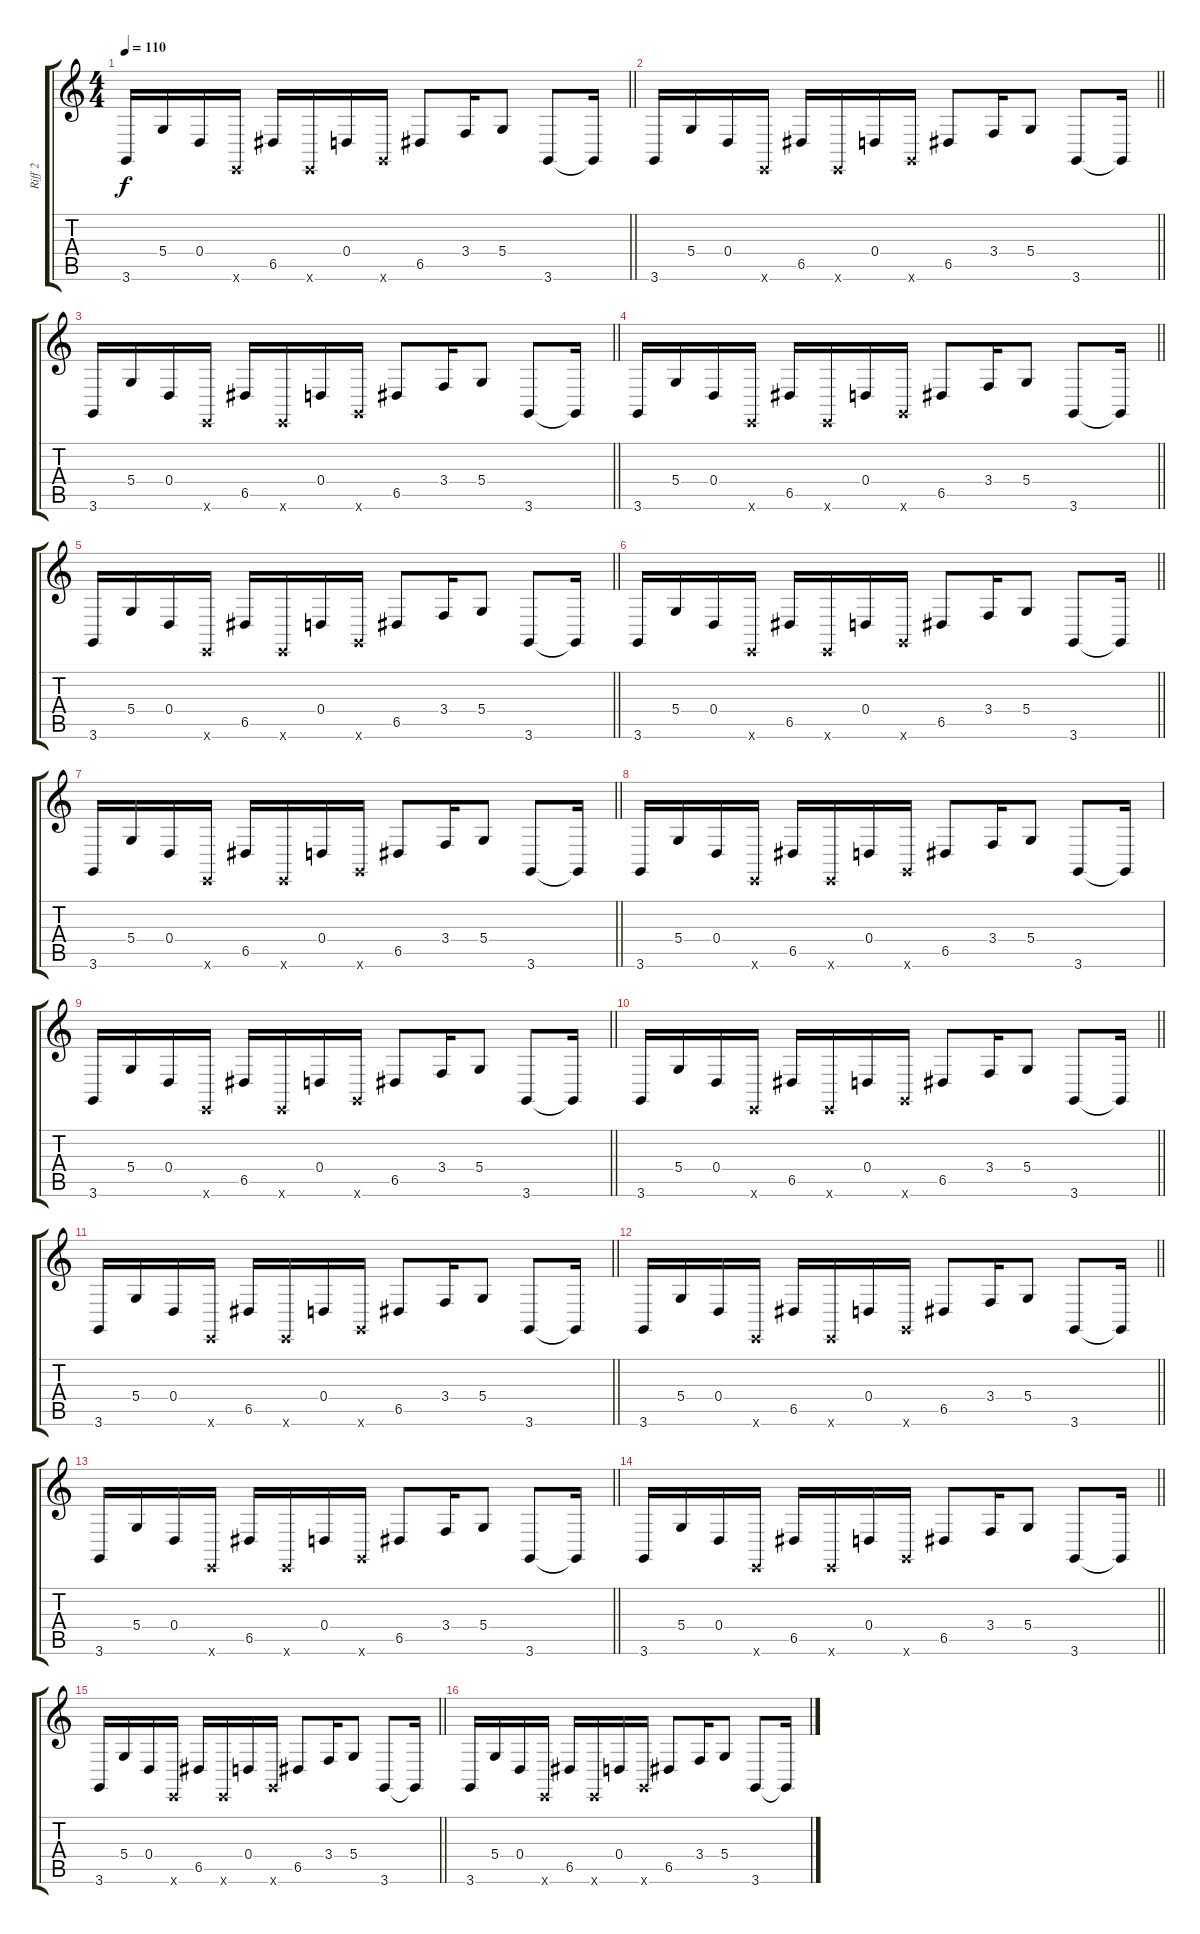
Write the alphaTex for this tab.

\track ("Riff 2" "Riff 2") {instrument lead2sawtooth}
\staff {score tabs}
\tuning (E4 B3 G3 D3 A2 E2) {hide}
\ts (4 4)
\tempo 110
\clef g2
\barLineRight lightlight
\ks c
3.6.16{dy f} 5.4.16 0.4.16 0.6{x}.16 6.5.16 0.6{x}.16 0.4.16 3.6{x}.16 6.5.8 3.4.16 5.4.8 3.6.8 3.6{t}.16 |
\barLineRight lightlight
3.6.16 5.4.16 0.4.16 0.6{x}.16 6.5.16 0.6{x}.16 0.4.16 3.6{x}.16 6.5.8 3.4.16 5.4.8 3.6.8 3.6{t}.16 |
\barLineRight lightlight
3.6.16 5.4.16 0.4.16 0.6{x}.16 6.5.16 0.6{x}.16 0.4.16 3.6{x}.16 6.5.8 3.4.16 5.4.8 3.6.8 3.6{t}.16 |
\barLineRight lightlight
3.6.16 5.4.16 0.4.16 0.6{x}.16 6.5.16 0.6{x}.16 0.4.16 3.6{x}.16 6.5.8 3.4.16 5.4.8 3.6.8 3.6{t}.16 |
\barLineRight lightlight
3.6.16 5.4.16 0.4.16 0.6{x}.16 6.5.16 0.6{x}.16 0.4.16 3.6{x}.16 6.5.8 3.4.16 5.4.8 3.6.8 3.6{t}.16 |
\barLineRight lightlight
3.6.16 5.4.16 0.4.16 0.6{x}.16 6.5.16 0.6{x}.16 0.4.16 3.6{x}.16 6.5.8 3.4.16 5.4.8 3.6.8 3.6{t}.16 |
\barLineRight lightlight
3.6.16 5.4.16 0.4.16 0.6{x}.16 6.5.16 0.6{x}.16 0.4.16 3.6{x}.16 6.5.8 3.4.16 5.4.8 3.6.8 3.6{t}.16 |
3.6.16 5.4.16 0.4.16 0.6{x}.16 6.5.16 0.6{x}.16 0.4.16 3.6{x}.16 6.5.8 3.4.16 5.4.8 3.6.8 3.6{t}.16 |
\barLineRight lightlight
3.6.16 5.4.16 0.4.16 0.6{x}.16 6.5.16 0.6{x}.16 0.4.16 3.6{x}.16 6.5.8 3.4.16 5.4.8 3.6.8 3.6{t}.16 |
\barLineRight lightlight
3.6.16 5.4.16 0.4.16 0.6{x}.16 6.5.16 0.6{x}.16 0.4.16 3.6{x}.16 6.5.8 3.4.16 5.4.8 3.6.8 3.6{t}.16 |
\barLineRight lightlight
3.6.16 5.4.16 0.4.16 0.6{x}.16 6.5.16 0.6{x}.16 0.4.16 3.6{x}.16 6.5.8 3.4.16 5.4.8 3.6.8 3.6{t}.16 |
\barLineRight lightlight
3.6.16 5.4.16 0.4.16 0.6{x}.16 6.5.16 0.6{x}.16 0.4.16 3.6{x}.16 6.5.8 3.4.16 5.4.8 3.6.8 3.6{t}.16 |
\barLineRight lightlight
3.6.16 5.4.16 0.4.16 0.6{x}.16 6.5.16 0.6{x}.16 0.4.16 3.6{x}.16 6.5.8 3.4.16 5.4.8 3.6.8 3.6{t}.16 |
\barLineRight lightlight
3.6.16 5.4.16 0.4.16 0.6{x}.16 6.5.16 0.6{x}.16 0.4.16 3.6{x}.16 6.5.8 3.4.16 5.4.8 3.6.8 3.6{t}.16 |
\barLineRight lightlight
3.6.16 5.4.16 0.4.16 0.6{x}.16 6.5.16 0.6{x}.16 0.4.16 3.6{x}.16 6.5.8 3.4.16 5.4.8 3.6.8 3.6{t}.16 |
3.6.16 5.4.16 0.4.16 0.6{x}.16 6.5.16 0.6{x}.16 0.4.16 3.6{x}.16 6.5.8 3.4.16 5.4.8 3.6.8 3.6{t}.16
